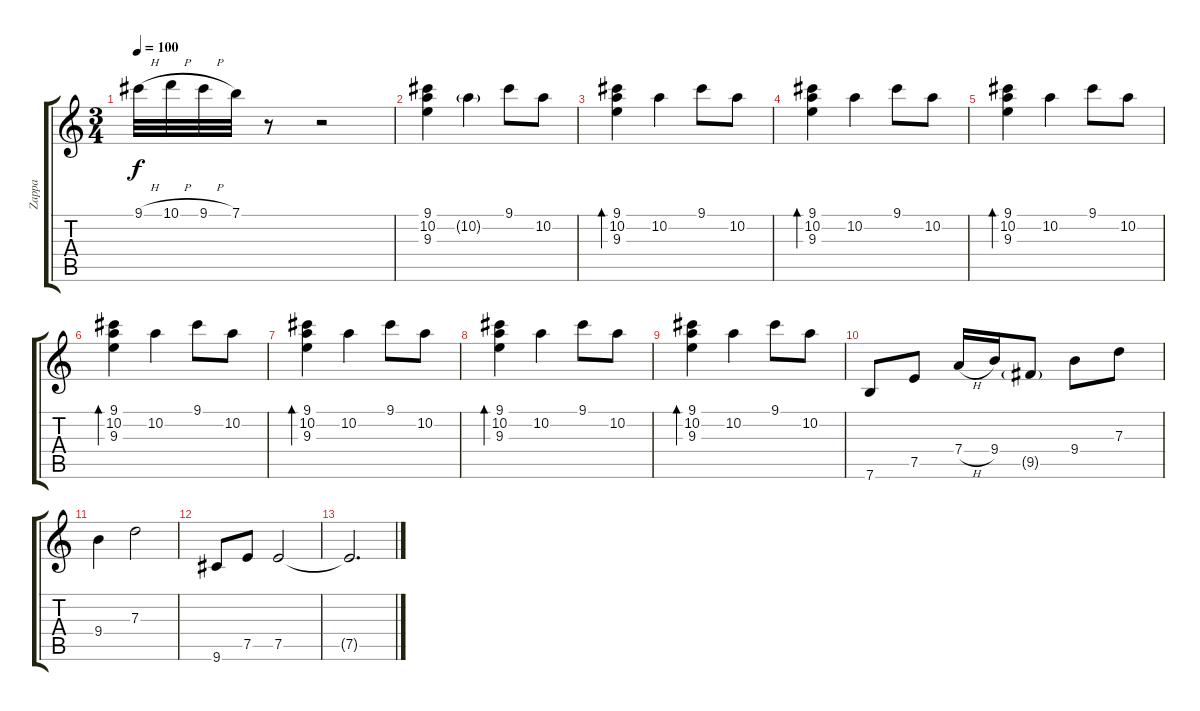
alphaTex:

\track ("Zappa" "Zappa") {instrument acousticguitarsteel}
\staff {score tabs}
\tuning (E4 B3 G3 D3 A2 E2) {hide}
\ts (3 4)
\tempo 100
\clef g2
\ks c
9.1{h}.32{dy f} 10.1{h}.32 9.1{h}.32 7.1.32 r.8 r.2 |
(9.1 10.2 9.3).4 10.2{g}.4 9.1.8 10.2.8 |
(9.1 10.2 9.3).4{bd 240} 10.2.4 9.1.8 10.2.8 |
(9.1 10.2 9.3).4{bd 240} 10.2.4 9.1.8 10.2.8 |
(9.1 10.2 9.3).4{bd 240} 10.2.4 9.1.8 10.2.8 |
(9.1 10.2 9.3).4{bd 240} 10.2.4 9.1.8 10.2.8 |
(9.1 10.2 9.3).4{bd 240} 10.2.4 9.1.8 10.2.8 |
(9.1 10.2 9.3).4{bd 240} 10.2.4 9.1.8 10.2.8 |
(9.1 10.2 9.3).4{bd 240} 10.2.4 9.1.8 10.2.8 |
7.6.8 7.5.8 7.4{h}.16 9.4.16 9.5{g}.8 9.4.8 7.3.8 |
9.4.4 7.3.2 |
9.6.8 7.5.8 7.5.2 |
7.5{t}.2{d}
